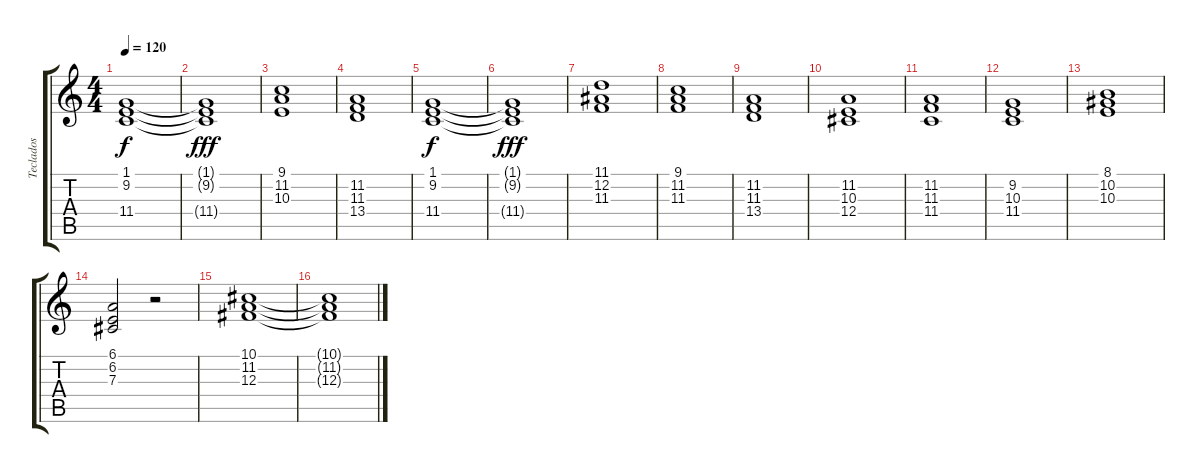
\track ("Teclados" "Teclados") {instrument stringensemble1}
\staff {score tabs}
\tuning (Eb4 Bb3 Gb3 Db3 Ab2 Eb2) {hide}
\ts (4 4)
\tempo 120
\clef g2
\ks c
(1.1 9.2 11.4).1{dy f} |
(1.1{t} 9.2{t} 11.4{t}).1{dy fff} |
(9.1 11.2 10.3).1{volume 11} |
(11.2 11.3 13.4).1 |
(1.1 9.2 11.4).1{dy f} |
(1.1{t} 9.2{t} 11.4{t}).1{dy fff} |
(11.1 12.2 11.3).1 |
(9.1 11.2 11.3).1 |
(11.2 11.3 13.4).1 |
(11.2 10.3 12.4).1 |
(11.2 11.3 11.4).1 |
(9.2 10.3 11.4).1 |
(8.1 10.2 10.3).1 |
(6.1 6.2 7.3).2 r.2 |
(10.1 11.2 12.3).1 |
(10.1{t} 11.2{t} 12.3{t}).1
